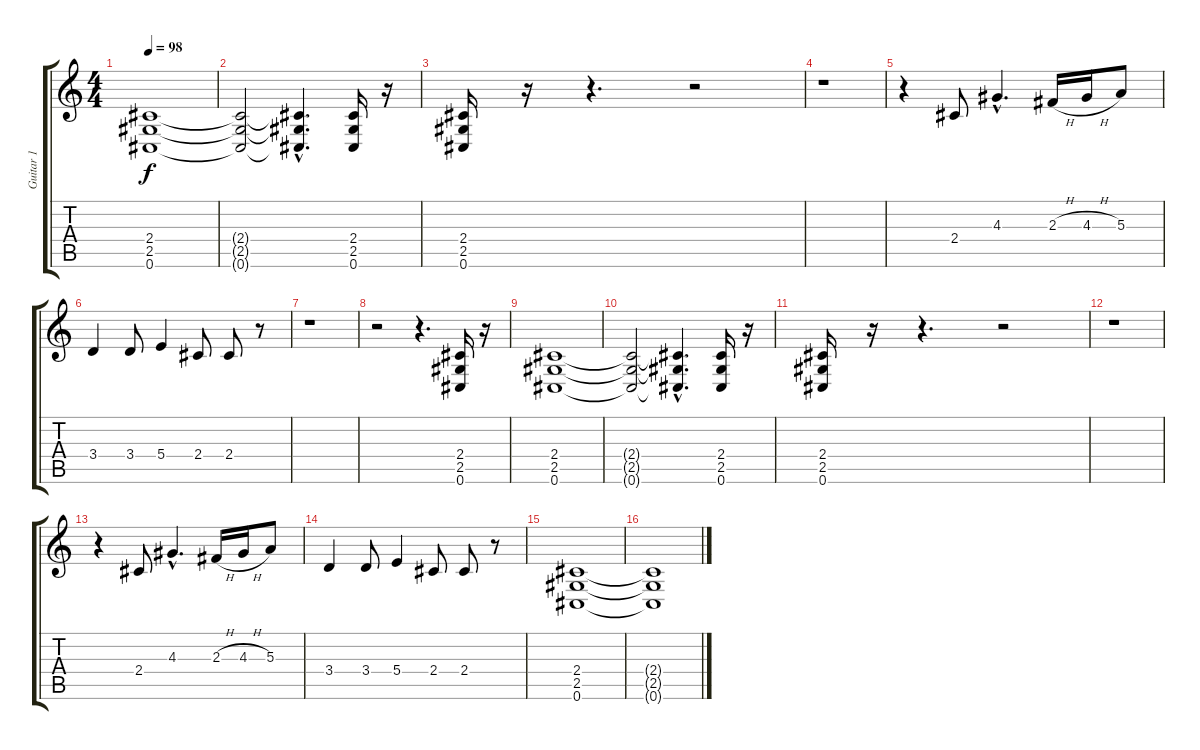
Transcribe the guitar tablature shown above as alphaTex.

\track ("Guitar 1" "Guitar 1") {instrument overdrivenguitar}
\staff {score tabs}
\tuning (Db4 Ab3 E3 B2 Gb2 Db2) {hide}
\ts (4 4)
\tempo 98
\clef g2
\ks c
(2.4 2.5 0.6).1{dy f} |
(2.4{t} 2.5{t} 0.6{t}).2 (2.4{hac t} 2.5{hac t} 0.6{hac t}).4{d} (2.4 2.5 0.6).16 r.16 |
(2.4 2.5 0.6).16 r.16 r.4{d} r.2 |
r.1 |
r.4 2.4.8{volume 16} 4.3{hac}.4{d} 2.3{h}.16 4.3{h}.16 5.3.8 |
3.4.4 3.4.8 5.4.4 2.4.8 2.4.8 r.8 |
r.1{volume 13} |
r.2 r.4{d} (2.4 2.5 0.6).16 r.16 |
(2.4 2.5 0.6).1 |
(2.4{t} 2.5{t} 0.6{t}).2 (2.4{hac t} 2.5{hac t} 0.6{hac t}).4{d} (2.4 2.5 0.6).16 r.16 |
(2.4 2.5 0.6).16 r.16 r.4{d} r.2 |
r.1 |
r.4 2.4.8{volume 16} 4.3{hac}.4{d} 2.3{h}.16 4.3{h}.16 5.3.8 |
3.4.4 3.4.8 5.4.4 2.4.8 2.4.8 r.8 |
(2.4 2.5 0.6).1{volume 13} |
(2.4{t} 2.5{t} 0.6{t}).1
